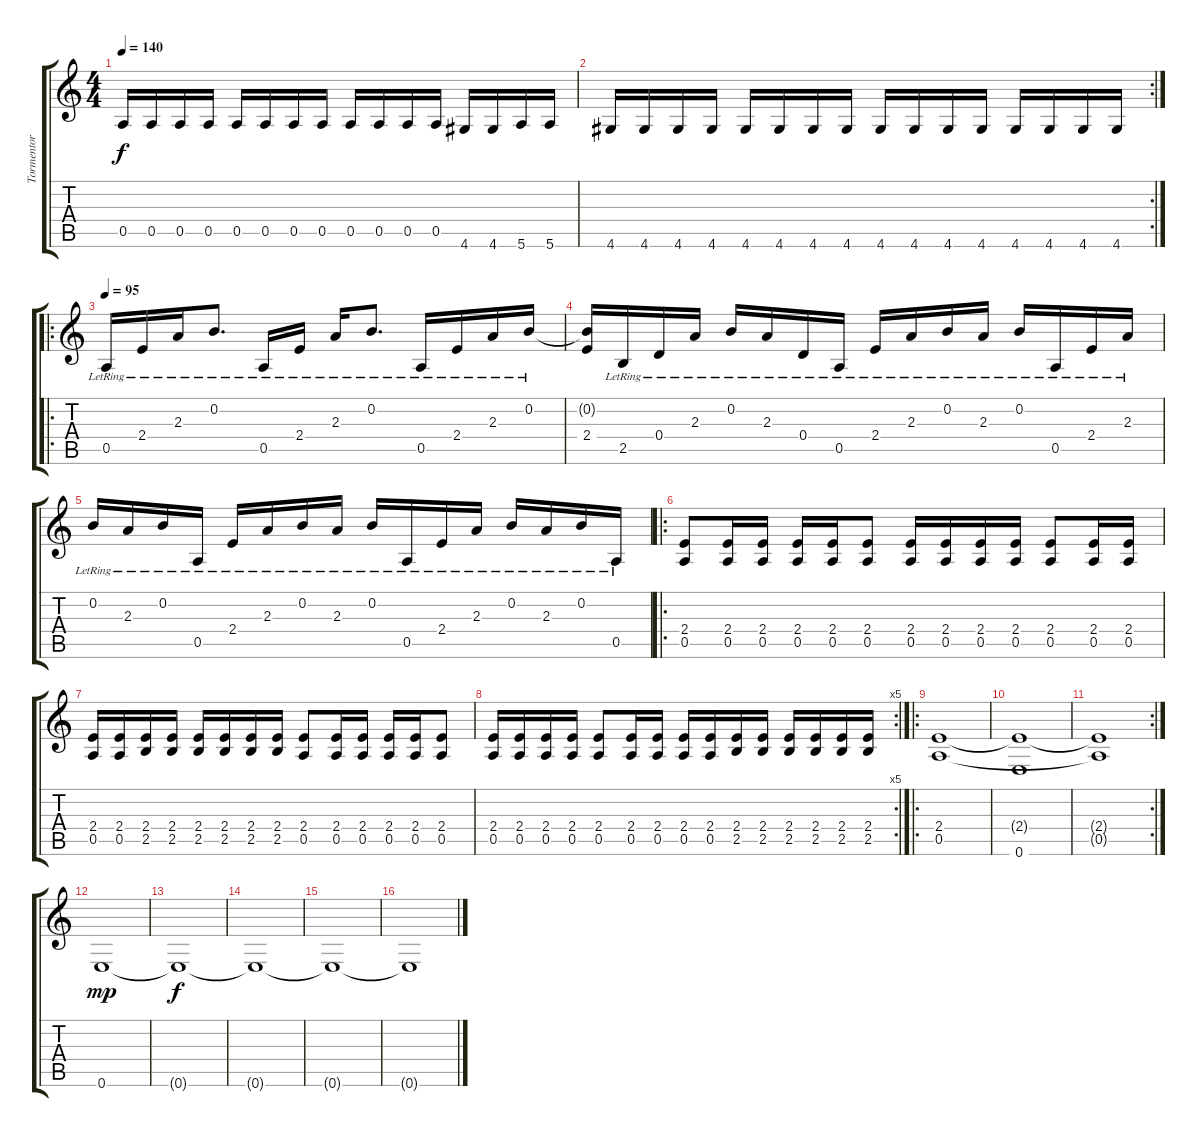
\track ("Tormentor" "Tormentor") {instrument distortionguitar}
\staff {score tabs}
\tuning (E4 B3 G3 D3 A2 E2) {hide}
\ts (4 4)
\tempo 140
\clef g2
\ks c
0.5.16{dy f} 0.5.16 0.5.16 0.5.16 0.5.16 0.5.16 0.5.16 0.5.16 0.5.16 0.5.16 0.5.16 0.5.16 4.6.16 4.6.16 5.6.16 5.6.16 |
\rc 2
4.6.16 4.6.16 4.6.16 4.6.16 4.6.16 4.6.16 4.6.16 4.6.16 4.6.16 4.6.16 4.6.16 4.6.16 4.6.16 4.6.16 4.6.16 4.6.16 |
\ro
\tempo 106
\tempo 95
0.5{lr}.16 2.4{lr}.16 2.3{lr}.16 0.2{lr}.8{d} 0.5{lr}.16 2.4{lr}.16 2.3{lr}.16 0.2{lr}.8{d} 0.5{lr}.16 2.4{lr}.16 2.3{lr}.16 0.2{lr}.16 |
(0.2{t} 2.4).16 2.5{lr}.16 0.4{lr}.16 2.3{lr}.16 0.2{lr}.16 2.3{lr}.16 0.4{lr}.16 0.5{lr}.16 2.4{lr}.16 2.3{lr}.16 0.2{lr}.16 2.3{lr}.16 0.2{lr}.16 0.5{lr}.16 2.4{lr}.16 2.3{lr}.16 |
0.2{lr}.16 2.3{lr}.16 0.2{lr}.16 0.5{lr}.16 2.4{lr}.16 2.3{lr}.16 0.2{lr}.16 2.3{lr}.16 0.2{lr}.16 0.5{lr}.16 2.4{lr}.16 2.3{lr}.16 0.2{lr}.16 2.3{lr}.16 0.2{lr}.16 0.5{lr}.16 |
\ro
(2.4 0.5).8 (2.4 0.5).16 (2.4 0.5).16 (2.4 0.5).16 (2.4 0.5).16 (2.4 0.5).8 (2.4 0.5).16 (2.4 0.5).16 (2.4 0.5).16 (2.4 0.5).16 (2.4 0.5).8 (2.4 0.5).16 (2.4 0.5).16 |
(2.4 0.5).16 (2.4 0.5).16 (2.4 2.5).16 (2.4 2.5).16 (2.4 2.5).16 (2.4 2.5).16 (2.4 2.5).16 (2.4 2.5).16 (2.4 0.5).8 (2.4 0.5).16 (2.4 0.5).16 (2.4 0.5).16 (2.4 0.5).16 (2.4 0.5).8 |
\rc 5
(2.4 0.5).16 (2.4 0.5).16 (2.4 0.5).16 (2.4 0.5).16 (2.4 0.5).8 (2.4 0.5).16 (2.4 0.5).16 (2.4 0.5).16 (2.4 0.5).16 (2.4 2.5).16 (2.4 2.5).16 (2.4 2.5).16 (2.4 2.5).16 (2.4 2.5).16 (2.4 2.5).16 |
\ro
(2.4 0.5).1 |
(2.4{t} 0.6).1 |
\rc 2
(2.4{t} 0.5{t}).1 |
0.6.1{dy mp} |
0.6{t}.1{dy f} |
0.6{t}.1 |
0.6{t}.1 |
0.6{t}.1
